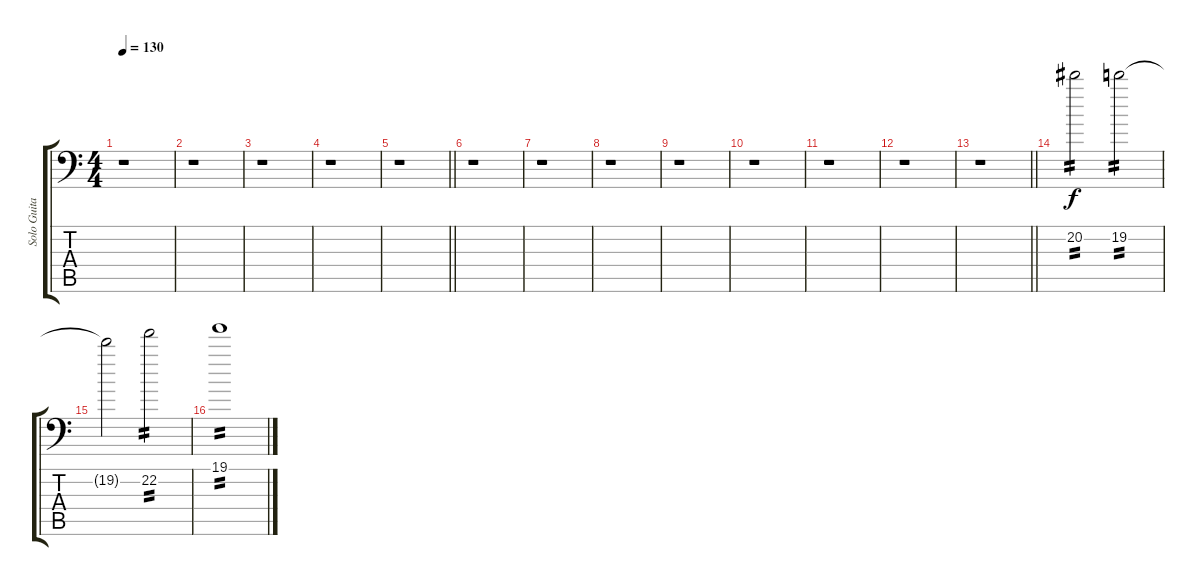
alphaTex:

\track ("Solo Guitar" "Solo Guita") {instrument overdrivenguitar}
\staff {score tabs}
\tuning (C4 G3 Eb3 Bb2 F2 Bb1) {hide}
\ts (4 4)
\tempo 130
\clef f4
\ks c
r.1{dy f} |
r.1 |
r.1 |
r.1 |
\barLineRight lightlight
r.1 |
\section ("" "")
r.1 |
r.1 |
r.1 |
r.1 |
r.1 |
r.1 |
r.1 |
\barLineRight lightlight
r.1 |
\section ("" "")
20.2.2{tp 2} 19.2.2{tp 2} |
19.2{t}.2 22.2.2{tp 2} |
19.1.1{tp 2}
